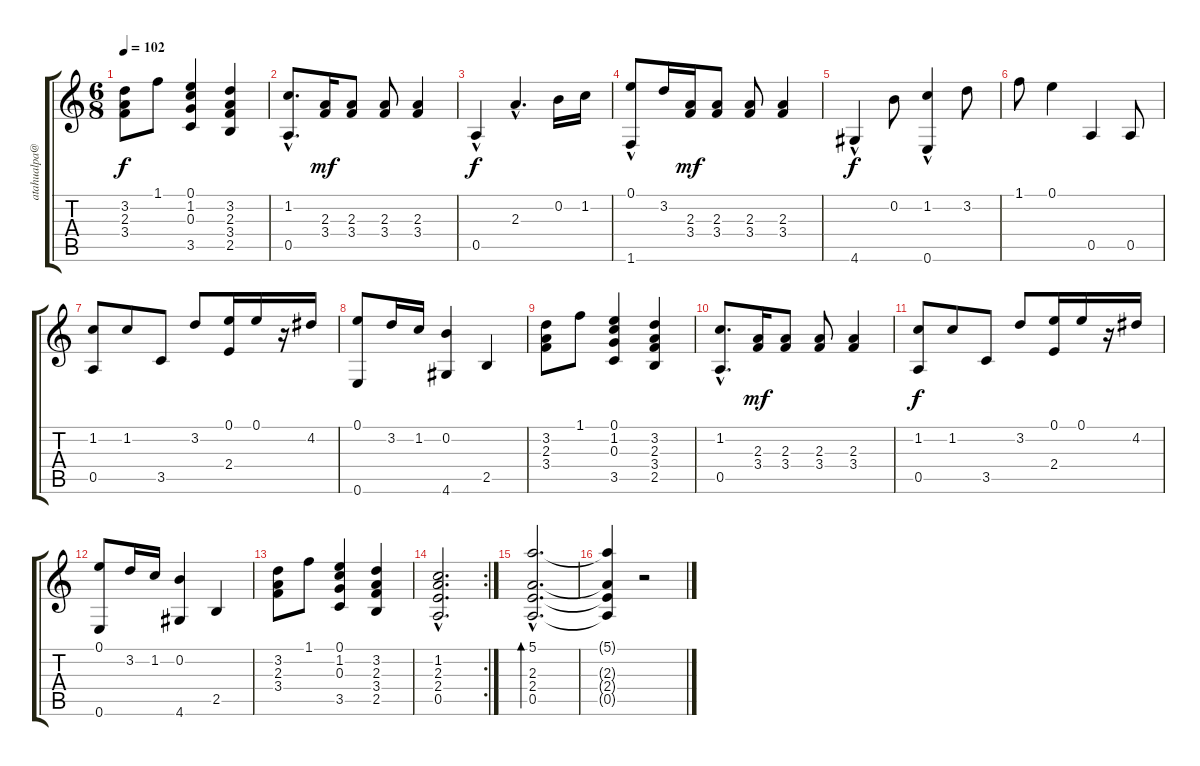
\track ("" "atahualpa@") {instrument acousticguitarnylon}
\staff {score tabs}
\tuning (E4 B3 G3 D3 A2 E2) {hide}
\ts (6 8)
\tempo 102
\clef g2
\ks c
(3.2 2.3 3.4).8{dy f} 1.1.8 (0.1 1.2 0.3 3.5).4 (3.2 2.3 3.4 2.5).4 |
(1.2{hac} 0.5{hac}).8{d} (2.3 3.4).16{dy mf} (2.3 3.4).8 (2.3 3.4).8 (2.3 3.4).4 |
0.5{hac}.4{dy f} 2.3{hac}.4{d} 0.2.16 1.2.16 |
(0.1 1.6{hac}).8 3.2.16 (2.3 3.4).16{dy mf} (2.3 3.4).8 (2.3 3.4).8 (2.3 3.4).4 |
4.6{hac}.4{dy f} 0.2.8 (1.2 0.6{hac}).4 3.2.8 |
1.1.8 0.1.4 0.5.4 0.5.8 |
(1.2 0.5).8 1.2.8 3.5.8 3.2.8 (0.1 2.4).16 0.1.16 r.16 4.2.16 |
(0.1 0.6).8 3.2.16 1.2.16 (0.2 4.6).4 2.5.4 |
(3.2 2.3 3.4).8 1.1.8 (0.1 1.2 0.3 3.5).4 (3.2 2.3 3.4 2.5).4 |
(1.2{hac} 0.5{hac}).8{d} (2.3 3.4).16{dy mf} (2.3 3.4).8 (2.3 3.4).8 (2.3 3.4).4 |
(1.2 0.5).8{dy f} 1.2.8 3.5.8 3.2.8 (0.1 2.4).16 0.1.16 r.16 4.2.16 |
(0.1 0.6).8 3.2.16 1.2.16 (0.2 4.6).4 2.5.4 |
(3.2 2.3 3.4).8 1.1.8 (0.1 1.2 0.3 3.5).4 (3.2 2.3 3.4 2.5).4 |
\rc 2
(1.2{hac} 2.3{hac} 2.4{hac} 0.5{hac}).2{d} |
(5.1{hac} 2.3{hac} 2.4{hac} 0.5{hac}).2{d bd 60} |
(5.1{t} 2.3{t} 2.4{t} 0.5{t}).4 r.2
